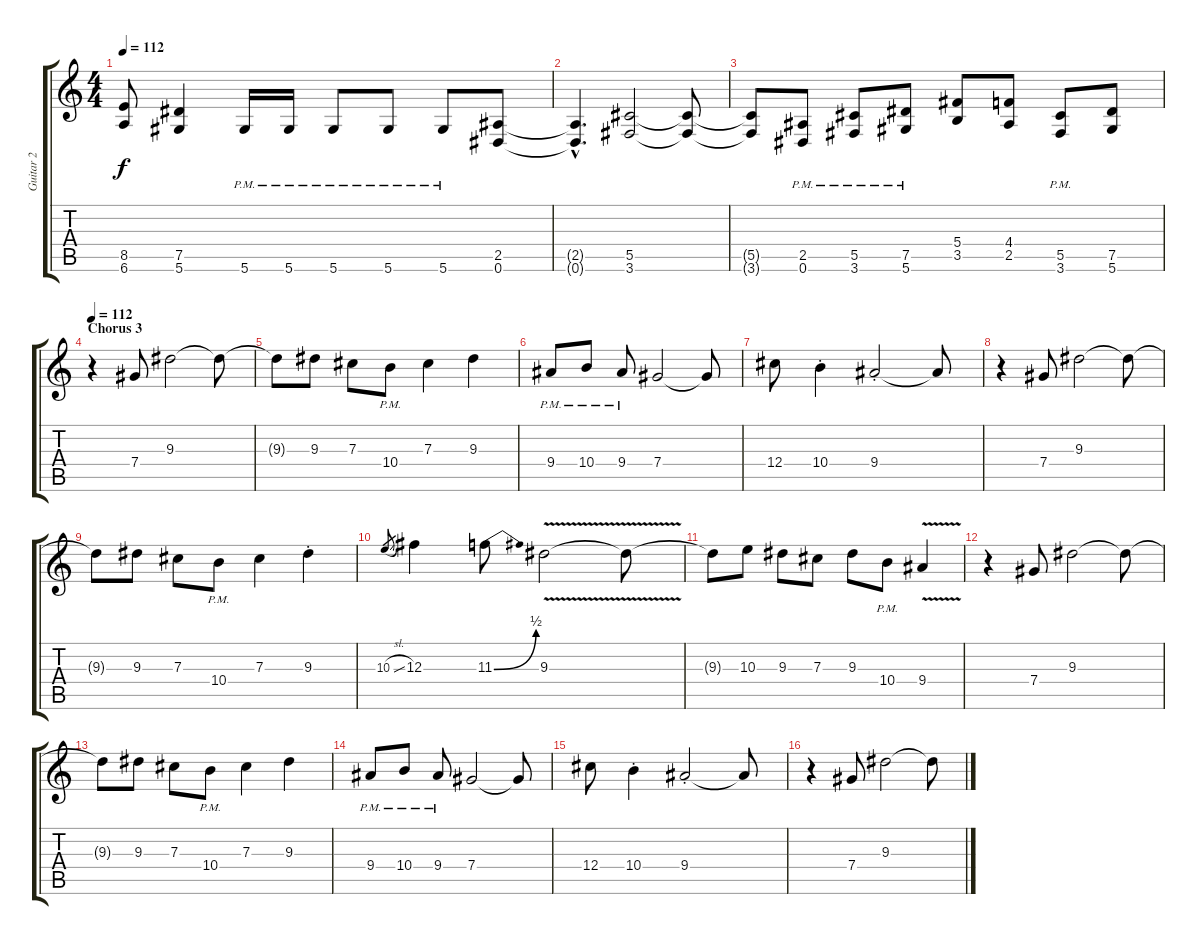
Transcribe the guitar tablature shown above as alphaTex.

\track ("Guitar 2" "Guitar 2") {instrument overdrivenguitar}
\staff {score tabs}
\tuning (Eb4 Bb3 Gb3 Db3 Ab2 Eb2) {hide}
\ts (4 4)
\tempo 112
\clef g2
\ks c
(8.5{t} 6.6{t}).8{dy f} (7.5 5.6).4 5.6{pm}.16 5.6{pm}.16 5.6{pm}.8 5.6{pm}.8 5.6{pm}.8 (2.5 0.6).8 |
(2.5{hac t} 0.6{hac t}).4{d} (5.5 3.6).2 (5.5{t} 3.6{t}).8 |
(5.5{t} 3.6{t}).8 (2.5{pm} 0.6{pm}).8 (5.5{pm} 3.6{pm}).8 (7.5{pm} 5.6{pm}).8 (5.4 3.5).8 (4.4 2.5).8 (5.5{pm} 3.6{pm}).8 (7.5 5.6).8 |
\section ("" "Chorus 3")
\tempo 112
r.4{volume 16} 7.4.8 9.3.2 9.3{t}.8 |
9.3{t}.8 9.3.8 7.3.8 10.4{pm}.8 7.3.4 9.3.4 |
9.4{pm}.8 10.4{pm}.8 9.4{pm}.8 7.4.2 7.4{t}.8 |
12.4.8 10.4{st}.4 9.4{st}.2 9.4{t}.8 |
r.4 7.4.8 9.3.2 9.3{t}.8 |
9.3{t}.8 9.3.8 7.3.8 10.4{pm}.8 7.3.4 9.3{st}.4 |
10.3{sl}.8{gr} 12.3.4 11.3{be (bend 0 0 60 2)}.8 9.3{v}.2 9.3{t}.8 |
9.3{t}.8 10.3.8 9.3.8 7.3.8 9.3.8 10.4{pm}.8 9.4{v}.4 |
r.4 7.4.8 9.3.2 9.3{t}.8 |
9.3{t}.8 9.3.8 7.3.8 10.4{pm}.8 7.3.4 9.3.4 |
9.4{pm}.8 10.4{pm}.8 9.4{pm}.8 7.4.2 7.4{t}.8 |
12.4.8 10.4{st}.4 9.4{st}.2 9.4{t}.8 |
r.4 7.4.8 9.3.2 9.3{t}.8
